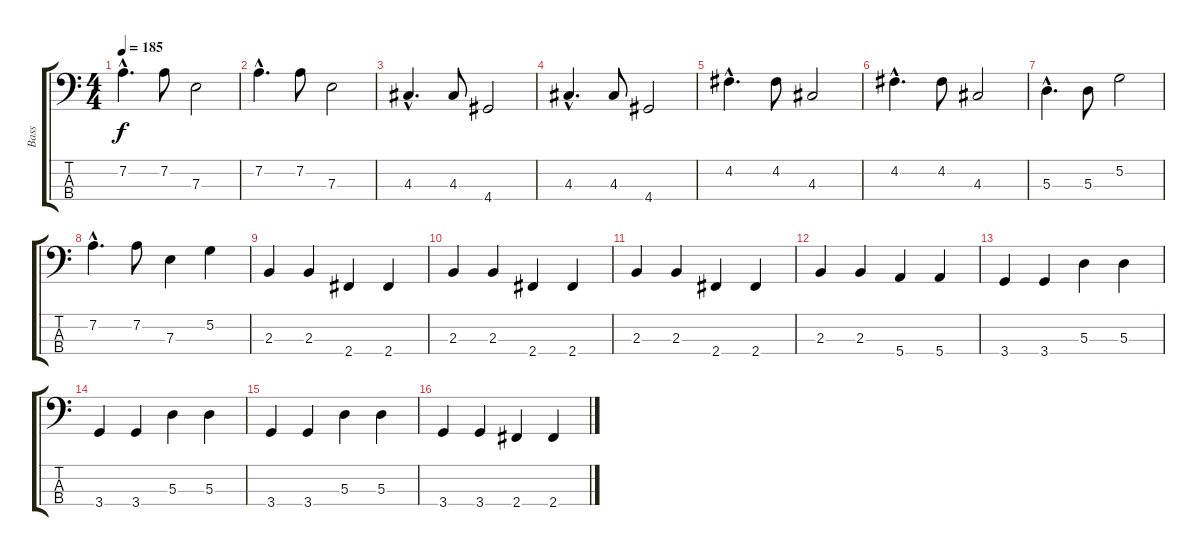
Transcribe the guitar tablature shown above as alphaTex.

\track ("Bass" "Bass") {instrument electricbassfinger}
\staff {score tabs}
\tuning (G2 D2 A1 E1) {hide}
\ts (4 4)
\tempo 185
\clef f4
\ks c
7.2{hac}.4{d dy f} 7.2.8 7.3.2 |
7.2{hac}.4{d} 7.2.8 7.3.2 |
4.3{hac}.4{d} 4.3.8 4.4.2 |
4.3{hac}.4{d} 4.3.8 4.4.2 |
4.2{hac}.4{d} 4.2.8 4.3.2 |
4.2{hac}.4{d} 4.2.8 4.3.2 |
5.3{hac}.4{d} 5.3.8 5.2.2 |
7.2{hac}.4{d} 7.2.8 7.3.4 5.2.4 |
2.3.4 2.3.4 2.4.4 2.4.4 |
2.3.4 2.3.4 2.4.4 2.4.4 |
2.3.4 2.3.4 2.4.4 2.4.4 |
2.3.4 2.3.4 5.4.4 5.4.4 |
3.4.4 3.4.4 5.3.4 5.3.4 |
3.4.4 3.4.4 5.3.4 5.3.4 |
3.4.4 3.4.4 5.3.4 5.3.4 |
3.4.4 3.4.4 2.4.4 2.4.4
